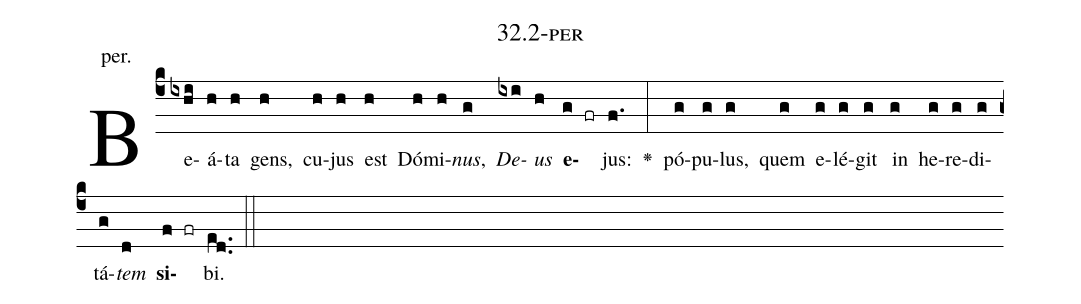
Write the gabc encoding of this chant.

name: 32.2-per;
annotation: per.;
%%
(c4)Be(ixhi)á(h)ta(h) gens,(h) cu(h)jus(h) est(h) Dó(h)mi(h)<i>nus</i>,(g) <i>De</i>(ixi)<i>us</i>(h) <b>e</b>(g fr)jus:(f.) <v>\greheightstar</v>(:) pó(g)pu(g)lus,(g) quem(g) e(g)lé(g)git(g) in(g) he(g)re(g)di(g)tá(g)<i>tem</i>(d) <b>si</b>(f fr)bi.(ed..) (::)


%E(g) u(g) o(g) u(d) a(f) e.(ed..) (::)
